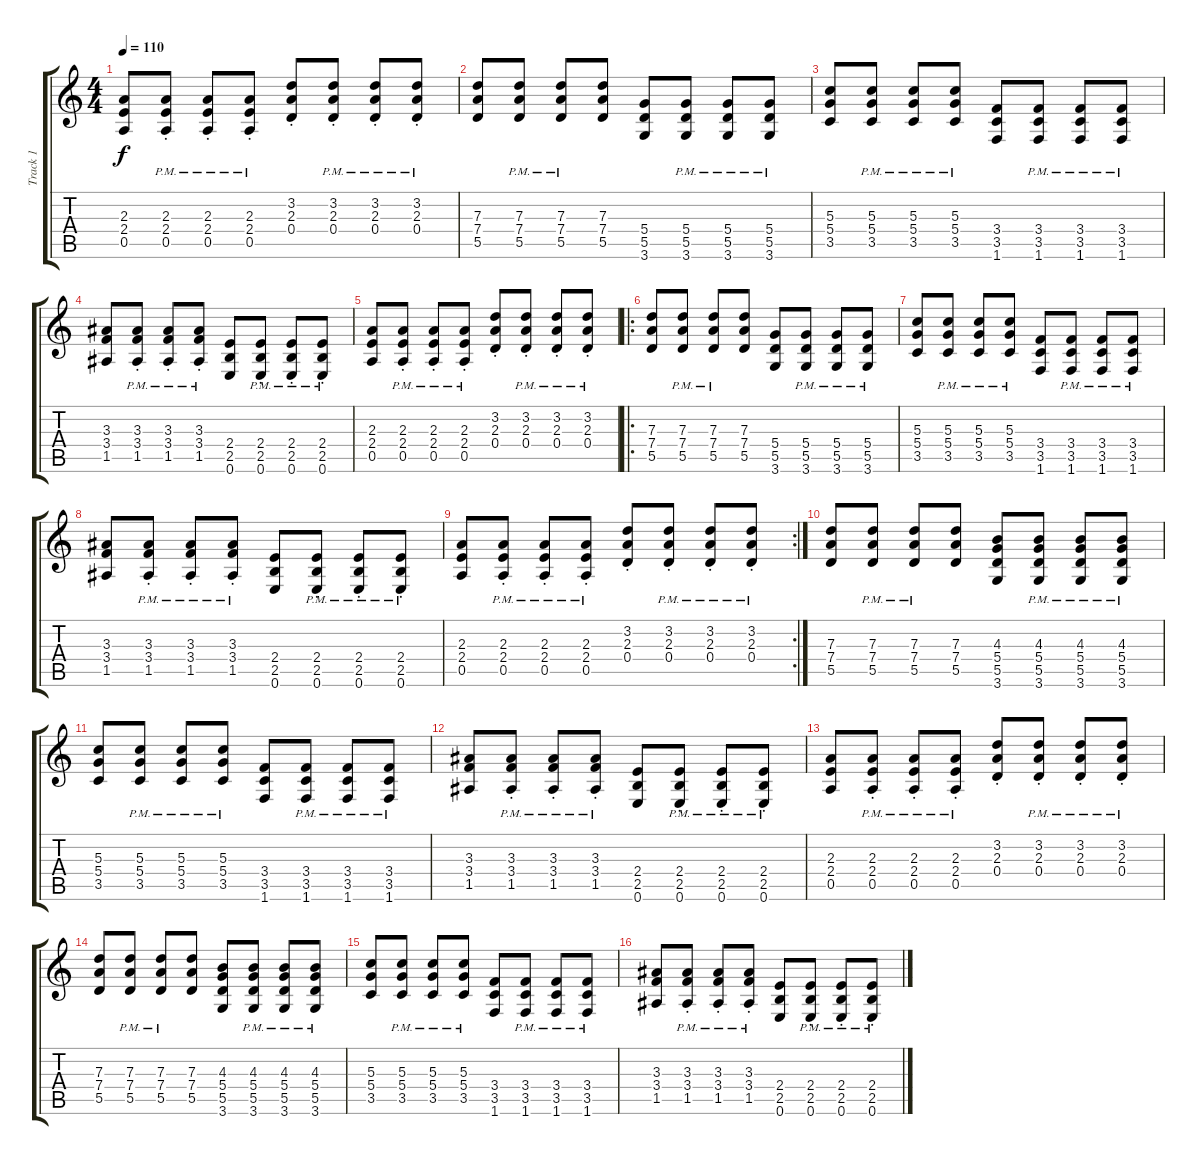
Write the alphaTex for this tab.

\track ("Track 1" "Track 1") {instrument overdrivenguitar}
\staff {score tabs}
\tuning (E4 B3 G3 D3 A2 E2) {hide}
\ts (4 4)
\tempo 110
\clef g2
\ks c
(2.3 2.4 0.5).8{dy f} (2.3{pm st} 2.4{pm st} 0.5{pm st}).8 (2.3{pm st} 2.4{pm st} 0.5{pm st}).8 (2.3{pm st} 2.4{pm st} 0.5{pm}).8 (3.2{st} 2.3{st} 0.4{st}).8 (3.2{pm st} 2.3{pm st} 0.4{pm st}).8 (3.2{pm st} 2.3{pm st} 0.4{pm st}).8 (3.2{pm st} 2.3{pm st} 0.4{pm st}).8 |
(7.3 7.4 5.5).8 (7.3{pm} 7.4{pm} 5.5{pm}).8 (7.3{pm} 7.4{pm} 5.5{pm}).8 (7.3 7.4 5.5).8 (5.4 5.5 3.6).8 (5.4{pm} 5.5{pm} 3.6{pm}).8 (5.4{pm} 5.5{pm} 3.6{pm}).8 (5.4{pm} 5.5{pm} 3.6{pm}).8 |
(5.3 5.4 3.5).8 (5.3{pm} 5.4{pm} 3.5{pm}).8 (5.3{pm} 5.4{pm} 3.5{pm}).8 (5.3{pm} 5.4{pm} 3.5{pm}).8 (3.4 3.5 1.6).8 (3.4{pm} 3.5{pm} 1.6{pm}).8 (3.4{pm} 3.5{pm} 1.6{pm}).8 (3.4{pm} 3.5{pm} 1.6{pm}).8 |
(3.3 3.4 1.5).8 (3.3{pm} 3.4{pm} 1.5{pm st}).8 (3.3{pm} 3.4{pm} 1.5{pm st}).8 (3.3{pm} 3.4{pm} 1.5{pm st}).8 (2.4 2.5 0.6).8 (2.4{pm} 2.5{pm} 0.6{st}).8 (2.4{pm} 2.5{pm} 0.6{st}).8 (2.4{pm} 2.5{pm} 0.6{st}).8 |
(2.3 2.4 0.5).8 (2.3{pm st} 2.4{pm st} 0.5{pm st}).8 (2.3{pm st} 2.4{pm st} 0.5{pm st}).8 (2.3{pm st} 2.4{pm st} 0.5{pm}).8 (3.2{st} 2.3{st} 0.4{st}).8 (3.2{pm st} 2.3{pm st} 0.4{pm st}).8 (3.2{pm st} 2.3{pm st} 0.4{pm st}).8 (3.2{pm st} 2.3{pm st} 0.4{pm st}).8 |
\ro
(7.3 7.4 5.5).8 (7.3{pm} 7.4{pm} 5.5{pm}).8 (7.3{pm} 7.4{pm} 5.5{pm}).8 (7.3 7.4 5.5).8 (5.4 5.5 3.6).8 (5.4{pm} 5.5{pm} 3.6{pm}).8 (5.4{pm} 5.5{pm} 3.6{pm}).8 (5.4{pm} 5.5{pm} 3.6{pm}).8 |
(5.3 5.4 3.5).8 (5.3{pm} 5.4{pm} 3.5{pm}).8 (5.3{pm} 5.4{pm} 3.5{pm}).8 (5.3{pm} 5.4{pm} 3.5{pm}).8 (3.4 3.5 1.6).8 (3.4{pm} 3.5{pm} 1.6{pm}).8 (3.4{pm} 3.5{pm} 1.6{pm}).8 (3.4{pm} 3.5{pm} 1.6{pm}).8 |
(3.3 3.4 1.5).8 (3.3{pm} 3.4{pm} 1.5{pm st}).8 (3.3{pm} 3.4{pm} 1.5{pm st}).8 (3.3{pm} 3.4{pm} 1.5{pm st}).8 (2.4 2.5 0.6).8 (2.4{pm} 2.5{pm} 0.6{st}).8 (2.4{pm} 2.5{pm} 0.6{st}).8 (2.4{pm} 2.5{pm} 0.6{st}).8 |
\rc 2
(2.3 2.4 0.5).8 (2.3{pm st} 2.4{pm st} 0.5{pm st}).8 (2.3{pm st} 2.4{pm st} 0.5{pm st}).8 (2.3{pm st} 2.4{pm st} 0.5{pm}).8 (3.2{st} 2.3{st} 0.4{st}).8 (3.2{pm st} 2.3{pm st} 0.4{pm st}).8 (3.2{pm st} 2.3{pm st} 0.4{pm st}).8 (3.2{pm st} 2.3{pm st} 0.4{pm st}).8 |
(7.3 7.4 5.5).8 (7.3{pm} 7.4{pm} 5.5{pm}).8 (7.3{pm} 7.4{pm} 5.5{pm}).8 (7.3 7.4 5.5).8 (4.3 5.4 5.5 3.6).8 (4.3 5.4{pm} 5.5{pm} 3.6{pm}).8 (4.3 5.4{pm} 5.5{pm} 3.6{pm}).8 (4.3 5.4{pm} 5.5{pm} 3.6{pm}).8 |
(5.3 5.4 3.5).8 (5.3{pm} 5.4{pm} 3.5{pm}).8 (5.3{pm} 5.4{pm} 3.5{pm}).8 (5.3{pm} 5.4{pm} 3.5{pm}).8 (3.4 3.5 1.6).8 (3.4{pm} 3.5{pm} 1.6{pm}).8 (3.4{pm} 3.5{pm} 1.6{pm}).8 (3.4{pm} 3.5{pm} 1.6{pm}).8 |
(3.3 3.4 1.5).8 (3.3{pm} 3.4{pm} 1.5{pm st}).8 (3.3{pm} 3.4{pm} 1.5{pm st}).8 (3.3{pm} 3.4{pm} 1.5{pm st}).8 (2.4 2.5 0.6).8 (2.4{pm} 2.5{pm} 0.6{st}).8 (2.4{pm} 2.5{pm} 0.6{st}).8 (2.4{pm} 2.5{pm} 0.6{st}).8 |
(2.3 2.4 0.5).8 (2.3{pm st} 2.4{pm st} 0.5{pm st}).8 (2.3{pm st} 2.4{pm st} 0.5{pm st}).8 (2.3{pm st} 2.4{pm st} 0.5{pm}).8 (3.2{st} 2.3{st} 0.4{st}).8 (3.2{pm st} 2.3{pm st} 0.4{pm st}).8 (3.2{pm st} 2.3{pm st} 0.4{pm st}).8 (3.2{pm st} 2.3{pm st} 0.4{pm st}).8 |
(7.3 7.4 5.5).8 (7.3{pm} 7.4{pm} 5.5{pm}).8 (7.3{pm} 7.4{pm} 5.5{pm}).8 (7.3 7.4 5.5).8 (4.3 5.4 5.5 3.6).8 (4.3 5.4{pm} 5.5{pm} 3.6{pm}).8 (4.3 5.4{pm} 5.5{pm} 3.6{pm}).8 (4.3 5.4{pm} 5.5{pm} 3.6{pm}).8 |
(5.3 5.4 3.5).8 (5.3{pm} 5.4{pm} 3.5{pm}).8 (5.3{pm} 5.4{pm} 3.5{pm}).8 (5.3{pm} 5.4{pm} 3.5{pm}).8 (3.4 3.5 1.6).8 (3.4{pm} 3.5{pm} 1.6{pm}).8 (3.4{pm} 3.5{pm} 1.6{pm}).8 (3.4{pm} 3.5{pm} 1.6{pm}).8 |
(3.3 3.4 1.5).8 (3.3{pm} 3.4{pm} 1.5{pm st}).8 (3.3{pm} 3.4{pm} 1.5{pm st}).8 (3.3{pm} 3.4{pm} 1.5{pm st}).8 (2.4 2.5 0.6).8 (2.4{pm} 2.5{pm} 0.6{st}).8 (2.4{pm} 2.5{pm} 0.6{st}).8 (2.4{pm} 2.5{pm} 0.6{st}).8
